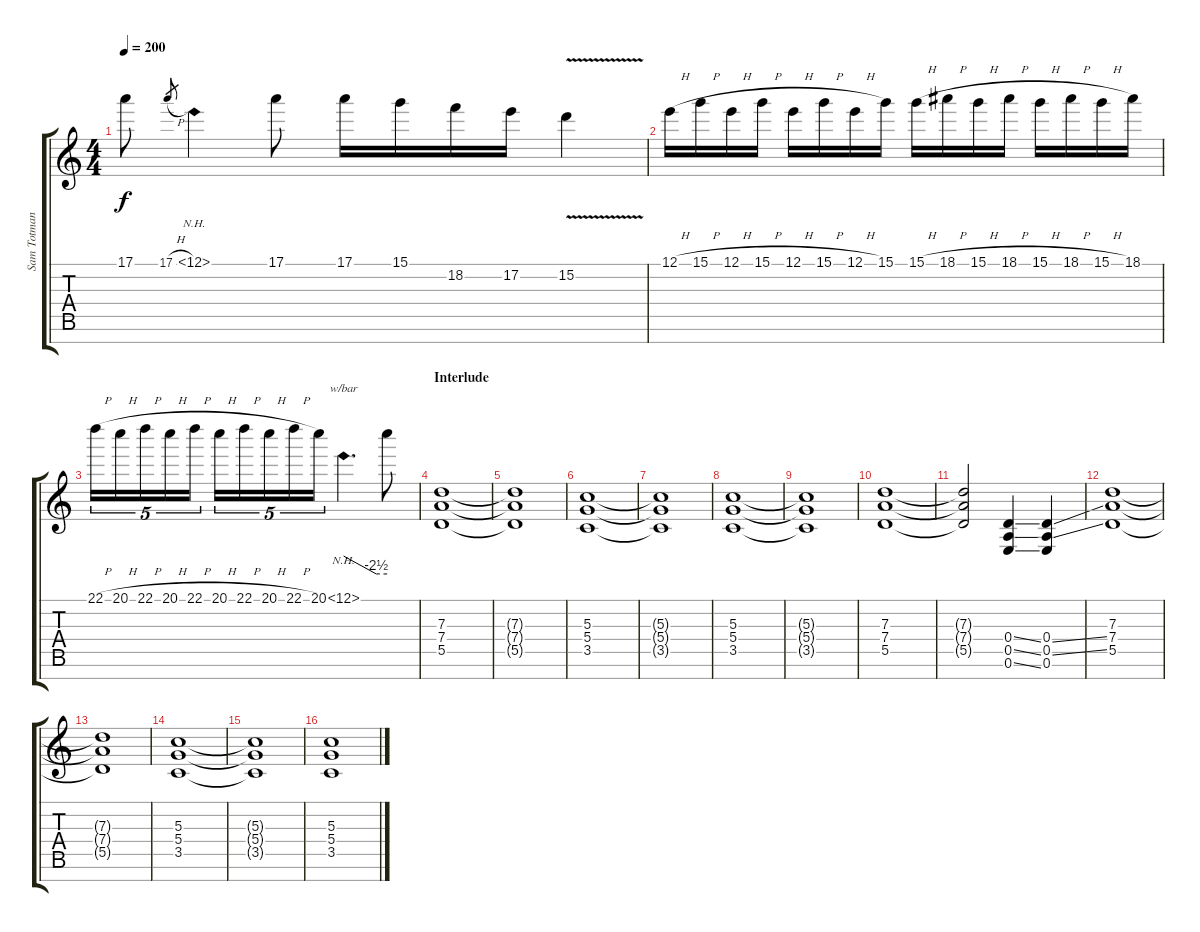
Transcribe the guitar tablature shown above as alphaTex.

\track ("Sam Totman | Lead" "Sam Totman") {instrument overdrivenguitar}
\staff {score tabs}
\tuning (E4 B3 G3 D3 A2 E2 B1) {hide}
\ts (4 4)
\tempo 200
\clef g2
\ks c
17.1.8{dy f} 17.1{h}.8{gr} 18.1{nh}.4 17.1.8 17.1.16 15.1.16 18.2.16 17.2.16 15.2{v}.4 |
12.1{h}.16 15.1{h}.16 12.1{h}.16 15.1{h}.16 12.1{h}.16 15.1{h}.16 12.1{h}.16 15.1.16 15.1{h}.16 18.1{h}.16 15.1{h}.16 18.1{h}.16 15.1{h}.16 18.1{h}.16 15.1{h}.16 18.1.16 |
22.1{h}.16{tu (5 4)} 20.1{h}.16{tu (5 4)} 22.1{h}.16{tu (5 4)} 20.1{h}.16{tu (5 4)} 22.1{h}.16{tu (5 4)} 20.1{h}.16{tu (5 4)} 22.1{h}.16{tu (5 4)} 20.1{h}.16{tu (5 4)} 22.1{h}.16{tu (5 4)} 20.1.16{tu (5 4)} 20.1{nh}.4{d tbe (custom default 0 0 45 -10 60 -10)} 20.1{t}.8 |
\section ("" "Interlude")
(7.3 7.4 5.5).1 |
(7.3{t} 7.4{t} 5.5{t}).1 |
(5.3 5.4 3.5).1 |
(5.3{t} 5.4{t} 3.5{t}).1 |
(5.3 5.4 3.5).1 |
(5.3{t} 5.4{t} 3.5{t}).1 |
(7.3 7.4 5.5).1 |
(7.3{t} 7.4{t} 5.5{t}).2 (0.4{ss} 0.5{ss} 0.6{ss}).4 (0.4{ss} 0.5{ss} 0.6).4 |
(7.3 7.4 5.5).1 |
(7.3{t} 7.4{t} 5.5{t}).1 |
(5.3 5.4 3.5).1 |
(5.3{t} 5.4{t} 3.5{t}).1 |
(5.3 5.4 3.5).1
